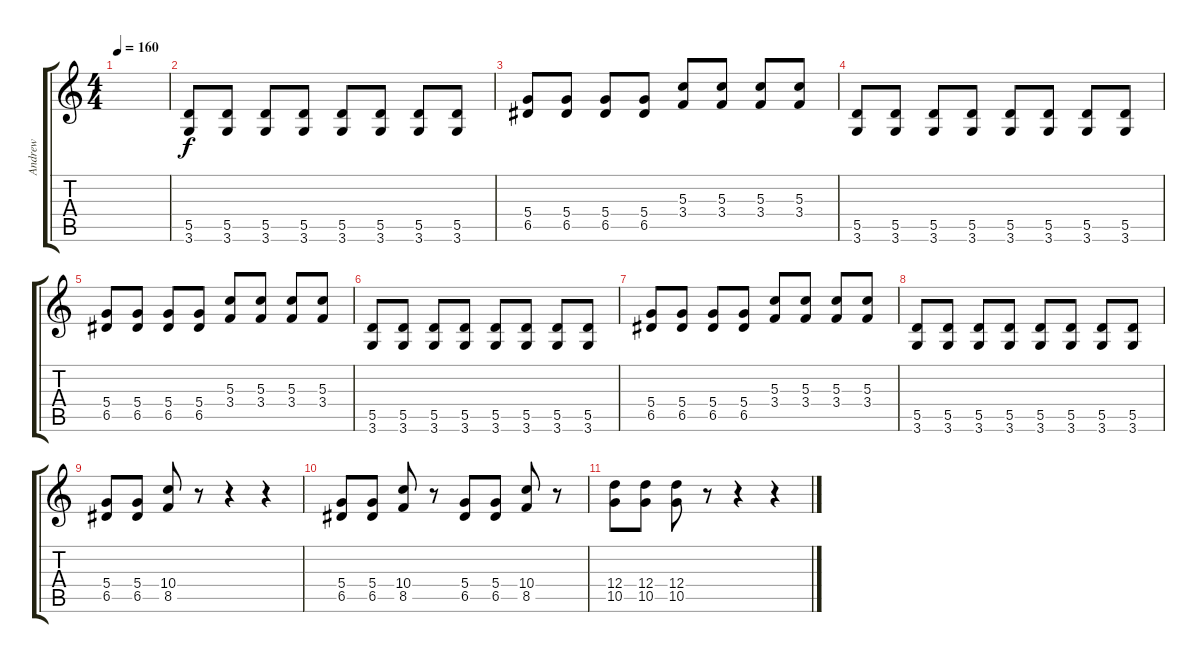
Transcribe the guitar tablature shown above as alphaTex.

\track ("Andrew" "Andrew") {instrument distortionguitar}
\staff {score tabs}
\tuning (E4 B3 G3 D3 A2 E2) {hide}
\ts (4 4)
\tempo 160
\clef g2
\ks c
|
(5.5 3.6).8{dy f} (5.5 3.6).8 (5.5 3.6).8 (5.5 3.6).8 (5.5 3.6).8 (5.5 3.6).8 (5.5 3.6).8 (5.5 3.6).8 |
(5.4 6.5).8 (5.4 6.5).8 (5.4 6.5).8 (5.4 6.5).8 (5.3 3.4).8 (5.3 3.4).8 (5.3 3.4).8 (5.3 3.4).8 |
(5.5 3.6).8 (5.5 3.6).8 (5.5 3.6).8 (5.5 3.6).8 (5.5 3.6).8 (5.5 3.6).8 (5.5 3.6).8 (5.5 3.6).8 |
(5.4 6.5).8 (5.4 6.5).8 (5.4 6.5).8 (5.4 6.5).8 (5.3 3.4).8 (5.3 3.4).8 (5.3 3.4).8 (5.3 3.4).8 |
(5.5 3.6).8 (5.5 3.6).8 (5.5 3.6).8 (5.5 3.6).8 (5.5 3.6).8 (5.5 3.6).8 (5.5 3.6).8 (5.5 3.6).8 |
(5.4 6.5).8 (5.4 6.5).8 (5.4 6.5).8 (5.4 6.5).8 (5.3 3.4).8 (5.3 3.4).8 (5.3 3.4).8 (5.3 3.4).8 |
(5.5 3.6).8 (5.5 3.6).8 (5.5 3.6).8 (5.5 3.6).8 (5.5 3.6).8 (5.5 3.6).8 (5.5 3.6).8 (5.5 3.6).8 |
(5.4 6.5).8 (5.4 6.5).8 (10.4 8.5).8 r.8 r.4 r.4 |
(5.4 6.5).8 (5.4 6.5).8 (10.4 8.5).8 r.8 (5.4 6.5).8 (5.4 6.5).8 (10.4 8.5).8 r.8 |
(12.4 10.5).8 (12.4 10.5).8 (12.4 10.5).8 r.8 r.4 r.4
